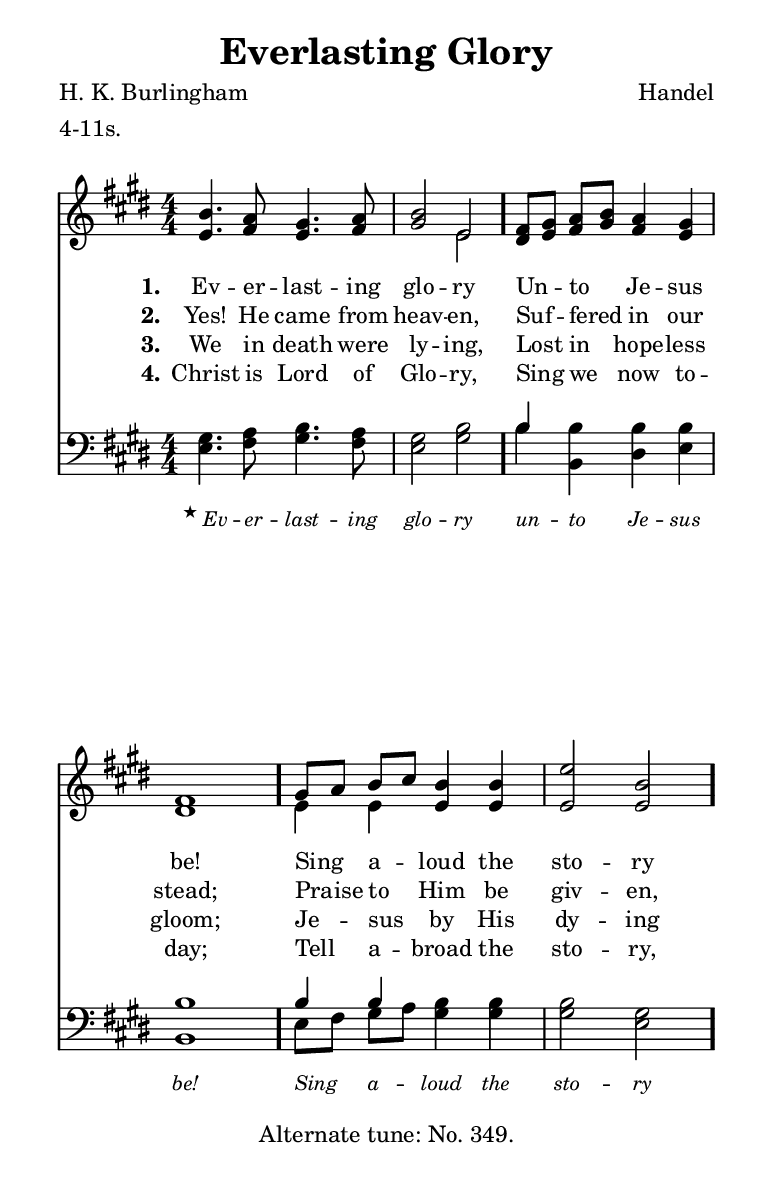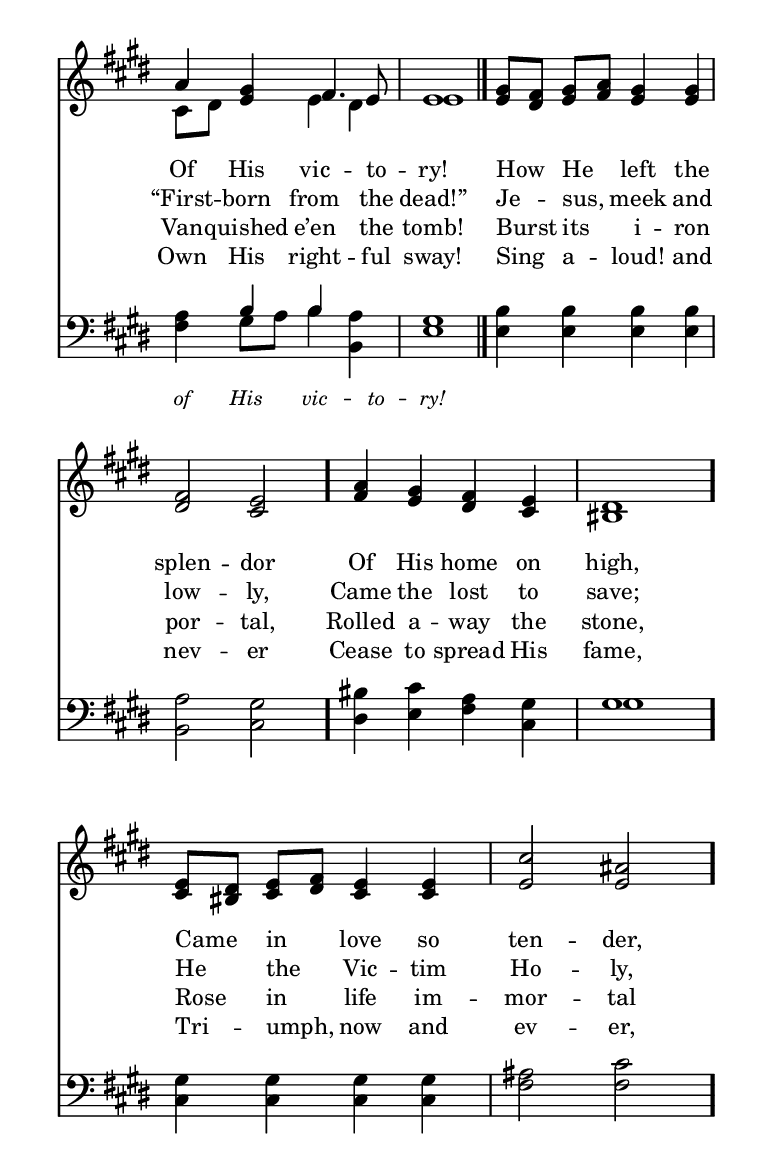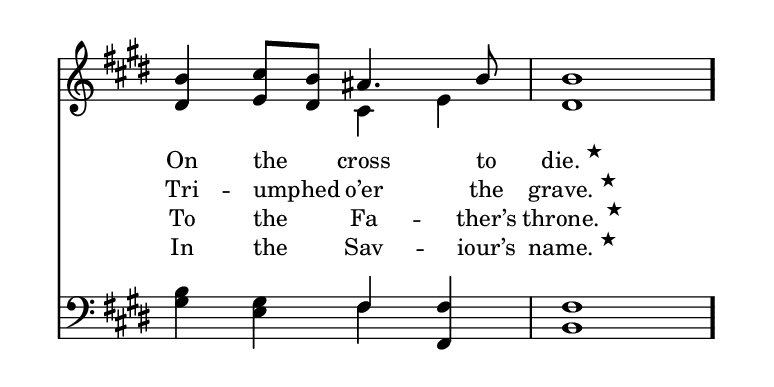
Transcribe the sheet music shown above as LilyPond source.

\include "common/global.ily"
\paper {
  \include "common/paper.ily"
  system-count = #(cond (is-eogsized 4) (#t #f))
  oddFooterMarkup = \markup { \fill-line { \on-the-fly \first-page "Alternate tune: No. 349." } }
}

\header{
  hymnnumber = "83"
  title = "Everlasting Glory"
  tunename = "Maccabeus"
  meter = "4-11s."
  poet = "H. K. Burlingham"
  composer = "Handel"
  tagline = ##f
}

% for fermata in MIDI
ta = { \tempo 4=100 }
tb = { \tempo 4=50  }

patternAA = { c4. c8 c4. c8 | c2 c2 }

patternBA = { c8[ c8] c8[ c8] c4 c4 | c1 }
patternBB = { c4      c4      c4 c4 | c1 }

patternCA = { c8[ c8] c8[ c8] c4 c4 | c2 c2 }
patternCB = { c4      c4      c4 c4 | c2 c2 }

patternDA = { c4      c4 c4. c8 | c1 }
patternDB = { c8[ c8] c4 c4  c4 | c1 }
patternDC = { c4      c4 c4  c4 | c1 }
patternDD = { c4 c8[ c8] c4  c4 | c1 }
patternDE = { c4 c8[ c8] c4. c8 | c1 }

global = {
  \include "common/overrides.ily"
  \override Staff.TimeSignature.style = #'numbered
  \time 4/4
  \override Score.MetronomeMark.transparent = ##t % hide all fermata changes too
  \ta
  \key e \major
  \autoBeamOff
}

notesSopranoA = {
\global
\relative c'' {

  \changePitch \patternAA { b a gis a | b e, }
  \changePitch \patternBA { fis gis a b a gis | fis }
  \changePitch \patternCA { gis a b cis b b | e b }
  \changePitch \patternDA { a gis fis e | e }

  \bar "|."

}
}

notesSopranoB = {
\relative c'' {

  \changePitch \patternCA { gis fis gis a gis gis | fis e }
  \changePitch \patternBB { a gis fis e | dis }
  \changePitch \patternCA { e dis e fis e e | cis' ais }
  \changePitch \patternDE { b cis b ais b | b }

	\bar "."

}
}

notesAltoA = {
\global
\relative e' {

  \changePitch \patternAA { e fis e fis | gis e }
  \changePitch \patternBA { dis e fis gis fis e | dis }
  \changePitch \patternCB { e e e e | e e }
  \changePitch \patternDB { cis dis e e dis | e }

}
}

notesAltoB = {
\relative e' {

  \changePitch \patternCA { e dis e fis e e | dis cis }
  \changePitch \patternBB { fis e dis cis | bis }
  \changePitch \patternCA { cis bis cis dis cis cis | e e }
  \changePitch \patternDD { dis e dis cis e | dis }

}
}

notesTenorA = {
\global
\relative a {

  \changePitch \patternAA { gis a b a | gis b }
  \changePitch \patternBB { b b b b | b }
  \changePitch \patternCB { b b b b | b gis }
  \changePitch \patternDC { a b b a | gis }

}
}

notesTenorB = {
\relative a {

  \changePitch \patternCB { b b b b | a gis }
  \changePitch \patternBB { bis cis a gis | gis }
  \changePitch \patternCB { gis gis gis gis | ais cis }
  \changePitch \patternBB { b gis fis fis | fis }

}
}

notesBassA = {
\global
\relative f {

  \changePitch \patternAA { e fis gis fis | e gis }
  \changePitch \patternBB { b b, dis e | b }
  \changePitch \patternCA { e fis gis a gis gis | gis e }
  \changePitch \patternDD { fis gis a b b, | e }

}
}

notesBassB = {
\relative f {

  \changePitch \patternCB { e e e e | b cis }
  \changePitch \patternBB { dis e fis cis | gis' }
  \changePitch \patternCB { cis, cis cis cis | fis fis }
  \changePitch \patternBB { gis e fis fis, | b }

}
}

Refrain = \lyricmode {

%{HIDE>%} { \override LyricText.font-size = #-1 \override Lyrics.LyricText.font-shape = #'italic } \markup{{\super{★}}Ev} -- er -- last -- ing glo -- ry un -- to Je --  sus be! %{<HIDE%}
%LYRICS Ev -- er -- last -- ing glo -- ry un -- to Je --  sus be!
Sing a -- loud the sto -- ry of His vic -- to -- ry!

}

wordsA = \lyricmode {
\set stanza = "1."

Ev -- er -- last -- ing glo -- ry \bar "."
Un -- to Je --  sus be! \bar "."
Sing a -- loud the sto -- ry \bar "."
Of His vic -- to -- ry! \bar "|."
How He left the splen -- dor \bar "."
Of His home on high, \bar "."
Came in love so ten -- der, \bar "."
On the cross to \markup{ die.{\super{★}}} \bar "."

}

wordsB = \lyricmode {
\set stanza = "2."

Yes! He came from heav -- en,
Suf -- fered in our stead;
Praise to Him be giv -- en,
“First -- born from the dead!”
Je -- sus, meek and low -- ly,
Came the lost to save;
He the Vic -- tim Ho -- ly,
Tri -- umphed o’er the \markup{ grave.{\super{★}}}

}

wordsC = \lyricmode {
\set stanza = "3."

We in death were ly -- ing,
Lost in hope -- less gloom;
Je -- sus by His dy -- ing
Van -- quished e’en the tomb!
Burst its i -- ron por -- tal,
Rolled a -- way the stone,
Rose in life im -- mor -- tal
To the Fa -- ther’s \markup{ throne.{\super{★}}%{workaround for weird bug in getlyrics.pl%}}

}

wordsD = \lyricmode {
\set stanza = "4."

Christ is Lord of Glo -- ry,
Sing we now to -- day;
Tell a -- broad the sto -- ry,
Own His right -- ful sway!
Sing a -- loud! and nev -- er
Cease to spread His fame,
Tri -- umph, now and ev -- er,
In the Sav -- iour’s \markup{ name.{\super{★}}}

}

\score {
  \context ChoirStaff <<
    \context Staff = upper <<
      \set Staff.autoBeaming = ##f
      \set ChoirStaff.systemStartDelimiter = #'SystemStartBar
      \partcombine #'(2 . 9) { \notesSopranoA \notesSopranoB } { \notesAltoA \notesAltoB }
      \context NullVoice = sopranos { \voiceOne { \notesSopranoA \notesSopranoB } }
      \context NullVoice = altos { \voiceTwo { \notesAltoA \notesAltoB } }
      \context Lyrics = one   \lyricsto sopranos \wordsA
      \context Lyrics = two   \lyricsto sopranos \wordsB
      \context Lyrics = three \lyricsto sopranos \wordsC
      \context Lyrics = four  \lyricsto sopranos \wordsD
    >>
    \context Staff = men <<
      \set Staff.autoBeaming = ##f
      \clef bass
      \set ChoirStaff.printPartCombineTexts = ##f
      \partcombine #'(2 . 9) { \notesTenorA \notesTenorB } { \notesBassA \notesBassB }
      \context NullVoice = tenors { \voiceOne { \notesTenorA \notesTenorB } }
      \context NullVoice = basses { \voiceTwo { \notesBassA \notesBassB } }
    >>
	\new Lyrics \with { alignBelowContext = men } \lyricsto sopranos \Refrain
  >>
  \layout {
    \include "common/layout.ily"
  }
}

\score {
  \context ChoirStaff <<
    \context Staff = upper <<
      \set Staff.autoBeaming = ##f
      \set ChoirStaff.systemStartDelimiter = #'SystemStartBar
      \context Voice  = sopranos { \voiceOne { \notesSopranoA \notesSopranoB \notesSopranoA } }
      \context Voice  = altos { \voiceTwo { \notesAltoA \notesAltoB \notesAltoA } }
    >>
    \context Staff = men <<
      \set Staff.autoBeaming = ##f
      \clef bass
      \context Voice  = tenors { \voiceOne { \notesTenorA \notesTenorB \notesTenorA } }
      \context Voice  = basses { \voiceTwo { \notesBassA \notesBassB \notesBassA } }
    >>
  >>
  \midi{
    \include "common/midi.ily"
  }
}

\version "2.19.49"  % necessary for upgrading to future LilyPond versions.

% vi:set et ts=2 sw=2 ai nocindent syntax=lilypond:
